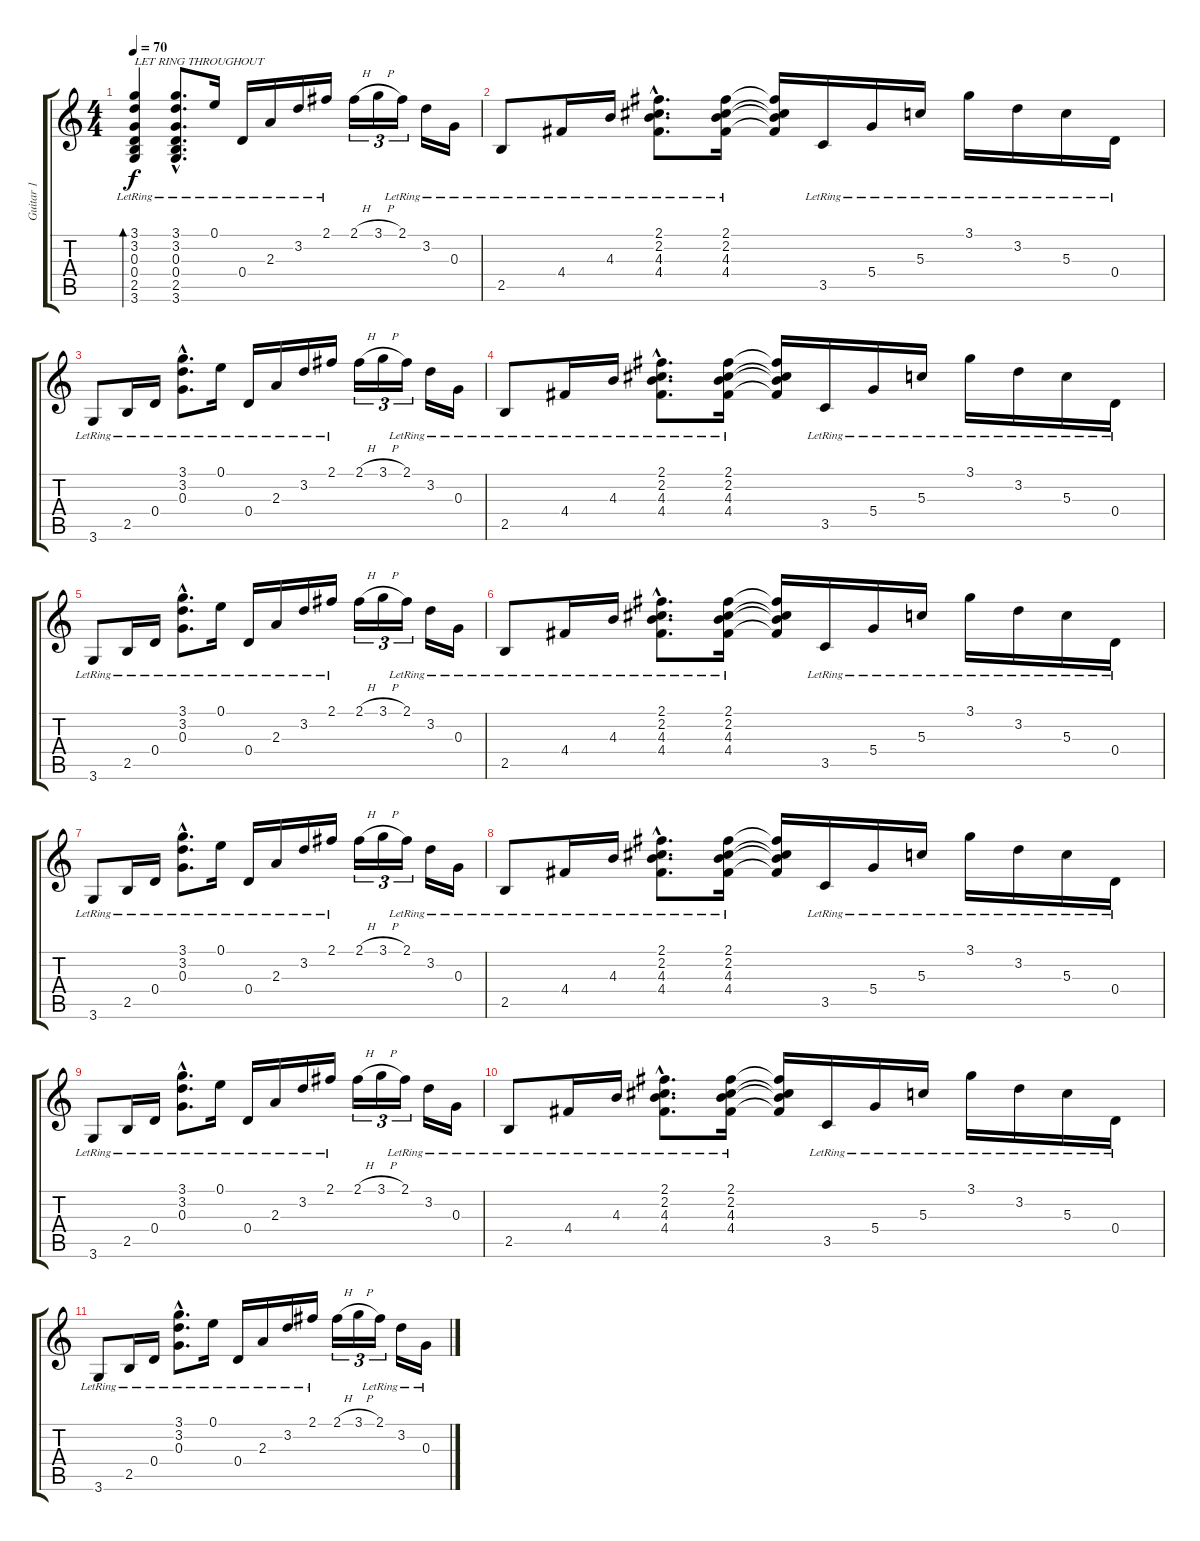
\track ("Guitar 1" "Guitar 1") {instrument electricguitarclean}
\staff {score tabs}
\tuning (E4 B3 G3 D3 A2 E2) {hide}
\ts (4 4)
\tempo 70
\clef g2
\ks c
(3.1{lr} 3.2{lr} 0.3{lr} 0.4{lr} 2.5{lr} 3.6{lr}).4{bd 30 txt "LET RING THROUGHOUT" dy f instrument electricguitarclean} (3.1{hac lr} 3.2{hac lr} 0.3{hac lr} 0.4{hac lr} 2.5{hac lr} 3.6{hac lr}).8{d} 0.1{lr}.16 0.4{lr}.16 2.3{lr}.16 3.2{lr}.16 2.1{lr}.16 2.1{h}.16{tu (3 2)} 3.1{h}.16{tu (3 2)} 2.1{lr}.16{tu (3 2)} 3.2{lr}.16 0.3{lr}.16 |
2.5{lr}.8 4.4{lr}.16 4.3{lr}.16 (2.1{hac lr} 2.2{hac lr} 4.3{hac lr} 4.4{hac lr}).8{d} (2.1{lr} 2.2{lr} 4.3{lr} 4.4{lr}).16 (2.1{t} 2.2{t} 4.3{t} 4.4{t}).16 3.5{lr}.16 5.4{lr}.16 5.3{lr}.16 3.1{lr}.16 3.2{lr}.16 5.3{lr}.16 0.4{lr}.16 |
3.6{lr}.8 2.5{lr}.16 0.4{lr}.16 (3.1{hac lr} 3.2{hac lr} 0.3{hac lr}).8{d} 0.1{lr}.16 0.4{lr}.16 2.3{lr}.16 3.2{lr}.16 2.1{lr}.16 2.1{h}.16{tu (3 2)} 3.1{h}.16{tu (3 2)} 2.1{lr}.16{tu (3 2)} 3.2{lr}.16 0.3{lr}.16 |
2.5{lr}.8 4.4{lr}.16 4.3{lr}.16 (2.1{hac lr} 2.2{hac lr} 4.3{hac lr} 4.4{hac lr}).8{d} (2.1{lr} 2.2{lr} 4.3{lr} 4.4{lr}).16 (2.1{t} 2.2{t} 4.3{t} 4.4{t}).16 3.5{lr}.16 5.4{lr}.16 5.3{lr}.16 3.1{lr}.16 3.2{lr}.16 5.3{lr}.16 0.4{lr}.16 |
3.6{lr}.8 2.5{lr}.16 0.4{lr}.16 (3.1{hac lr} 3.2{hac lr} 0.3{hac lr}).8{d} 0.1{lr}.16 0.4{lr}.16 2.3{lr}.16 3.2{lr}.16 2.1{lr}.16 2.1{h}.16{tu (3 2)} 3.1{h}.16{tu (3 2)} 2.1{lr}.16{tu (3 2)} 3.2{lr}.16 0.3{lr}.16 |
2.5{lr}.8 4.4{lr}.16 4.3{lr}.16 (2.1{hac lr} 2.2{hac lr} 4.3{hac lr} 4.4{hac lr}).8{d} (2.1{lr} 2.2{lr} 4.3{lr} 4.4{lr}).16 (2.1{t} 2.2{t} 4.3{t} 4.4{t}).16 3.5{lr}.16 5.4{lr}.16 5.3{lr}.16 3.1{lr}.16 3.2{lr}.16 5.3{lr}.16 0.4{lr}.16 |
3.6{lr}.8 2.5{lr}.16 0.4{lr}.16 (3.1{hac lr} 3.2{hac lr} 0.3{hac lr}).8{d} 0.1{lr}.16 0.4{lr}.16 2.3{lr}.16 3.2{lr}.16 2.1{lr}.16 2.1{h}.16{tu (3 2)} 3.1{h}.16{tu (3 2)} 2.1{lr}.16{tu (3 2)} 3.2{lr}.16 0.3{lr}.16 |
2.5{lr}.8 4.4{lr}.16 4.3{lr}.16 (2.1{hac lr} 2.2{hac lr} 4.3{hac lr} 4.4{hac lr}).8{d} (2.1{lr} 2.2{lr} 4.3{lr} 4.4{lr}).16 (2.1{t} 2.2{t} 4.3{t} 4.4{t}).16 3.5{lr}.16 5.4{lr}.16 5.3{lr}.16 3.1{lr}.16 3.2{lr}.16 5.3{lr}.16 0.4{lr}.16 |
3.6{lr}.8 2.5{lr}.16 0.4{lr}.16 (3.1{hac lr} 3.2{hac lr} 0.3{hac lr}).8{d} 0.1{lr}.16 0.4{lr}.16 2.3{lr}.16 3.2{lr}.16 2.1{lr}.16 2.1{h}.16{tu (3 2)} 3.1{h}.16{tu (3 2)} 2.1{lr}.16{tu (3 2)} 3.2{lr}.16 0.3{lr}.16 |
2.5{lr}.8 4.4{lr}.16 4.3{lr}.16 (2.1{hac lr} 2.2{hac lr} 4.3{hac lr} 4.4{hac lr}).8{d} (2.1{lr} 2.2{lr} 4.3{lr} 4.4{lr}).16 (2.1{t} 2.2{t} 4.3{t} 4.4{t}).16 3.5{lr}.16 5.4{lr}.16 5.3{lr}.16 3.1{lr}.16 3.2{lr}.16 5.3{lr}.16 0.4{lr}.16 |
3.6{lr}.8 2.5{lr}.16 0.4{lr}.16 (3.1{hac lr} 3.2{hac lr} 0.3{hac lr}).8{d} 0.1{lr}.16 0.4{lr}.16 2.3{lr}.16 3.2{lr}.16 2.1{lr}.16 2.1{h}.16{tu (3 2)} 3.1{h}.16{tu (3 2)} 2.1{lr}.16{tu (3 2)} 3.2{lr}.16 0.3{lr}.16
